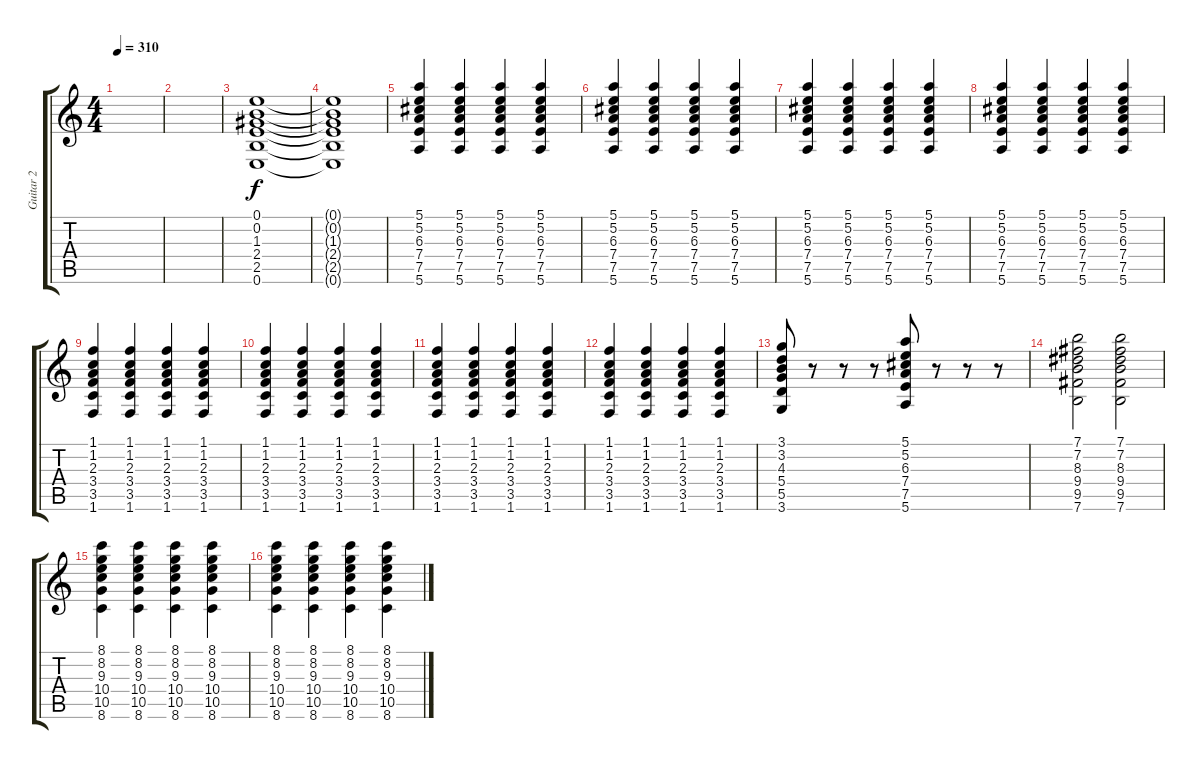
\track ("Guitar 2" "Guitar 2") {instrument electricguitarjazz}
\staff {score tabs}
\tuning (E4 B3 G3 D3 A2 E2) {hide}
\ts (4 4)
\tempo 310
\clef g2
\ks c
|
|
(0.1 0.2 1.3 2.4 2.5 0.6).1 |
(0.1{t} 0.2{t} 1.3{t} 2.4{t} 2.5{t} 0.6{t}).1 |
(5.1 5.2 6.3 7.4 7.5 5.6).4 (5.1 5.2 6.3 7.4 7.5 5.6).4 (5.1 5.2 6.3 7.4 7.5 5.6).4 (5.1 5.2 6.3 7.4 7.5 5.6).4 |
(5.1 5.2 6.3 7.4 7.5 5.6).4 (5.1 5.2 6.3 7.4 7.5 5.6).4 (5.1 5.2 6.3 7.4 7.5 5.6).4 (5.1 5.2 6.3 7.4 7.5 5.6).4 |
(5.1 5.2 6.3 7.4 7.5 5.6).4 (5.1 5.2 6.3 7.4 7.5 5.6).4 (5.1 5.2 6.3 7.4 7.5 5.6).4 (5.1 5.2 6.3 7.4 7.5 5.6).4 |
(5.1 5.2 6.3 7.4 7.5 5.6).4 (5.1 5.2 6.3 7.4 7.5 5.6).4 (5.1 5.2 6.3 7.4 7.5 5.6).4 (5.1 5.2 6.3 7.4 7.5 5.6).4 |
(1.1 1.2 2.3 3.4 3.5 1.6).4 (1.1 1.2 2.3 3.4 3.5 1.6).4 (1.1 1.2 2.3 3.4 3.5 1.6).4 (1.1 1.2 2.3 3.4 3.5 1.6).4 |
(1.1 1.2 2.3 3.4 3.5 1.6).4 (1.1 1.2 2.3 3.4 3.5 1.6).4 (1.1 1.2 2.3 3.4 3.5 1.6).4 (1.1 1.2 2.3 3.4 3.5 1.6).4 |
(1.1 1.2 2.3 3.4 3.5 1.6).4 (1.1 1.2 2.3 3.4 3.5 1.6).4 (1.1 1.2 2.3 3.4 3.5 1.6).4 (1.1 1.2 2.3 3.4 3.5 1.6).4 |
(1.1 1.2 2.3 3.4 3.5 1.6).4 (1.1 1.2 2.3 3.4 3.5 1.6).4 (1.1 1.2 2.3 3.4 3.5 1.6).4 (1.1 1.2 2.3 3.4 3.5 1.6).4 |
(3.1 3.2 4.3 5.4 5.5 3.6).8 r.8 r.8 r.8 (5.1 5.2 6.3 7.4 7.5 5.6).8 r.8 r.8 r.8 |
(7.1 7.2 8.3 9.4 9.5 7.6).2 (7.1 7.2 8.3 9.4 9.5 7.6).2 |
(8.1 8.2 9.3 10.4 10.5 8.6).4 (8.1 8.2 9.3 10.4 10.5 8.6).4 (8.1 8.2 9.3 10.4 10.5 8.6).4 (8.1 8.2 9.3 10.4 10.5 8.6).4 |
(8.1 8.2 9.3 10.4 10.5 8.6).4 (8.1 8.2 9.3 10.4 10.5 8.6).4 (8.1 8.2 9.3 10.4 10.5 8.6).4 (8.1 8.2 9.3 10.4 10.5 8.6).4
